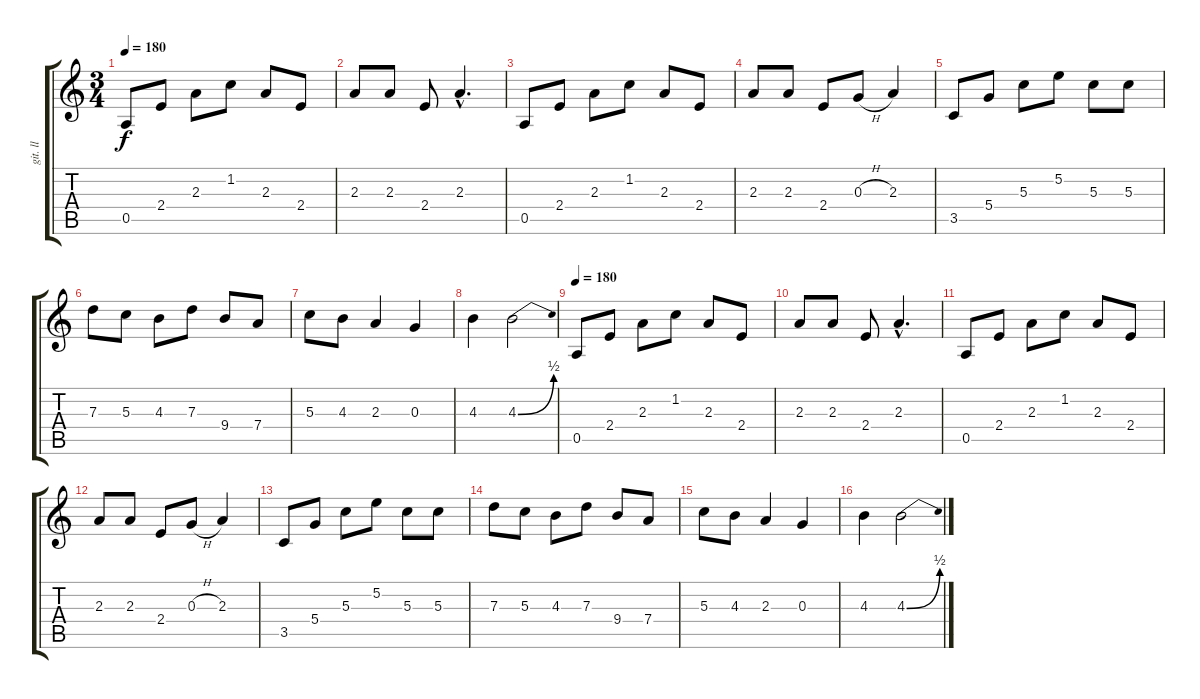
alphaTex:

\track ("git. ll" "git. ll") {instrument overdrivenguitar}
\staff {score tabs}
\tuning (E4 B3 G3 D3 A2 E2) {hide}
\ts (3 4)
\tempo 160
\tempo 180
\clef g2
\ks c
0.5.8{dy f} 2.4.8 2.3.8 1.2.8 2.3.8 2.4.8 |
2.3.8 2.3.8 2.4.8 2.3{hac}.4{d} |
0.5.8 2.4.8 2.3.8 1.2.8 2.3.8 2.4.8 |
2.3.8 2.3.8 2.4.8 0.3{h}.8 2.3.4 |
3.5.8 5.4.8 5.3.8 5.2.8 5.3.8 5.3.8 |
7.3.8 5.3.8 4.3.8 7.3.8 9.4.8 7.4.8 |
5.3.8 4.3.8 2.3.4 0.3.4 |
4.3.4 4.3{be (bend 0 0 60 2)}.2 |
\tempo 160
\tempo 180
0.5.8 2.4.8 2.3.8 1.2.8 2.3.8 2.4.8 |
2.3.8 2.3.8 2.4.8 2.3{hac}.4{d} |
0.5.8 2.4.8 2.3.8 1.2.8 2.3.8 2.4.8 |
2.3.8 2.3.8 2.4.8 0.3{h}.8 2.3.4 |
3.5.8 5.4.8 5.3.8 5.2.8 5.3.8 5.3.8 |
7.3.8 5.3.8 4.3.8 7.3.8 9.4.8 7.4.8 |
5.3.8 4.3.8 2.3.4 0.3.4 |
4.3.4 4.3{be (bend 0 0 60 2)}.2
